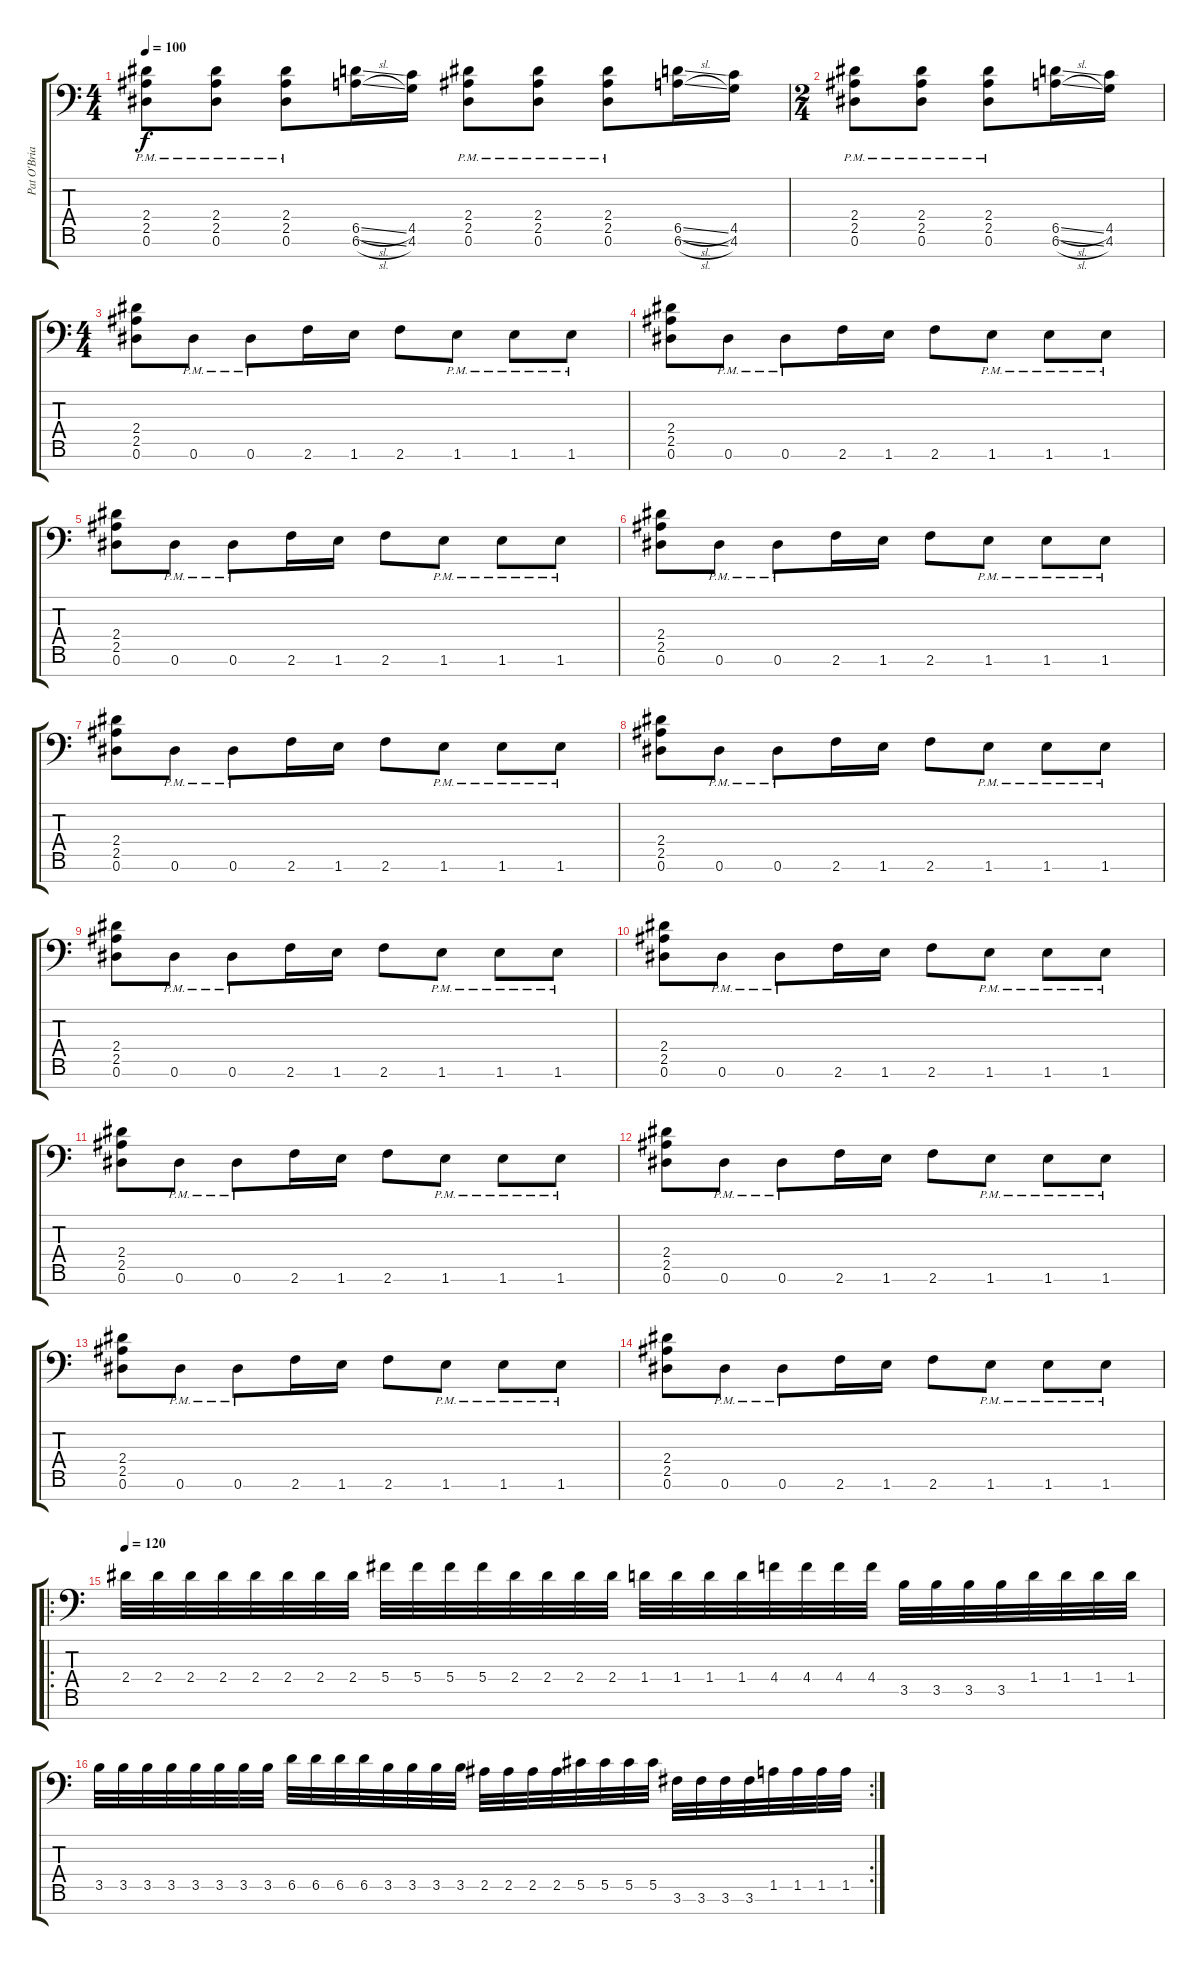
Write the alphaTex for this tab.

\track ("Pat O'Brian" "Pat O'Bria") {instrument distortionguitar}
\staff {score tabs}
\tuning (Eb4 Bb3 Gb3 Db3 Ab2 Eb2 Bb1) {hide}
\ts (4 4)
\tempo 100
\clef f4
\ks c
(2.4{pm} 2.5{pm} 0.6{pm}).8{dy f} (2.4{pm} 2.5{pm} 0.6{pm}).8 (2.4{pm} 2.5{pm} 0.6{pm}).8 (6.5{sl} 6.6{sl}).16 (4.5 4.6).16 (2.4{pm} 2.5{pm} 0.6{pm}).8 (2.4{pm} 2.5{pm} 0.6{pm}).8 (2.4{pm} 2.5{pm} 0.6{pm}).8 (6.5{sl} 6.6{sl}).16 (4.5 4.6).16 |
\ts (2 4)
(2.4{pm} 2.5{pm} 0.6{pm}).8 (2.4{pm} 2.5{pm} 0.6{pm}).8 (2.4{pm} 2.5{pm} 0.6{pm}).8 (6.5{sl} 6.6{sl}).16 (4.5 4.6).16 |
\ts (4 4)
(2.4 2.5 0.6).8 0.6{pm}.8 0.6{pm}.8 2.6.16 1.6.16 2.6.8 1.6{pm}.8 1.6{pm}.8 1.6{pm}.8 |
(2.4 2.5 0.6).8 0.6{pm}.8 0.6{pm}.8 2.6.16 1.6.16 2.6.8 1.6{pm}.8 1.6{pm}.8 1.6{pm}.8 |
(2.4 2.5 0.6).8 0.6{pm}.8 0.6{pm}.8 2.6.16 1.6.16 2.6.8 1.6{pm}.8 1.6{pm}.8 1.6{pm}.8 |
(2.4 2.5 0.6).8 0.6{pm}.8 0.6{pm}.8 2.6.16 1.6.16 2.6.8 1.6{pm}.8 1.6{pm}.8 1.6{pm}.8 |
(2.4 2.5 0.6).8 0.6{pm}.8 0.6{pm}.8 2.6.16 1.6.16 2.6.8 1.6{pm}.8 1.6{pm}.8 1.6{pm}.8 |
(2.4 2.5 0.6).8 0.6{pm}.8 0.6{pm}.8 2.6.16 1.6.16 2.6.8 1.6{pm}.8 1.6{pm}.8 1.6{pm}.8 |
(2.4 2.5 0.6).8 0.6{pm}.8 0.6{pm}.8 2.6.16 1.6.16 2.6.8 1.6{pm}.8 1.6{pm}.8 1.6{pm}.8 |
(2.4 2.5 0.6).8 0.6{pm}.8 0.6{pm}.8 2.6.16 1.6.16 2.6.8 1.6{pm}.8 1.6{pm}.8 1.6{pm}.8 |
(2.4 2.5 0.6).8 0.6{pm}.8 0.6{pm}.8 2.6.16 1.6.16 2.6.8 1.6{pm}.8 1.6{pm}.8 1.6{pm}.8 |
(2.4 2.5 0.6).8 0.6{pm}.8 0.6{pm}.8 2.6.16 1.6.16 2.6.8 1.6{pm}.8 1.6{pm}.8 1.6{pm}.8 |
(2.4 2.5 0.6).8 0.6{pm}.8 0.6{pm}.8 2.6.16 1.6.16 2.6.8 1.6{pm}.8 1.6{pm}.8 1.6{pm}.8 |
(2.4 2.5 0.6).8 0.6{pm}.8 0.6{pm}.8 2.6.16 1.6.16 2.6.8 1.6{pm}.8 1.6{pm}.8 1.6{pm}.8 |
\ro
\tempo 120
2.4.32 2.4.32 2.4.32 2.4.32 2.4.32 2.4.32 2.4.32 2.4.32 5.4.32 5.4.32 5.4.32 5.4.32 2.4.32 2.4.32 2.4.32 2.4.32 1.4.32 1.4.32 1.4.32 1.4.32 4.4.32 4.4.32 4.4.32 4.4.32 3.5.32 3.5.32 3.5.32 3.5.32 1.4.32 1.4.32 1.4.32 1.4.32 |
\rc 2
3.5.32 3.5.32 3.5.32 3.5.32 3.5.32 3.5.32 3.5.32 3.5.32 6.5.32 6.5.32 6.5.32 6.5.32 3.5.32 3.5.32 3.5.32 3.5.32 2.5.32 2.5.32 2.5.32 2.5.32 5.5.32 5.5.32 5.5.32 5.5.32 3.6.32 3.6.32 3.6.32 3.6.32 1.5.32 1.5.32 1.5.32 1.5.32
